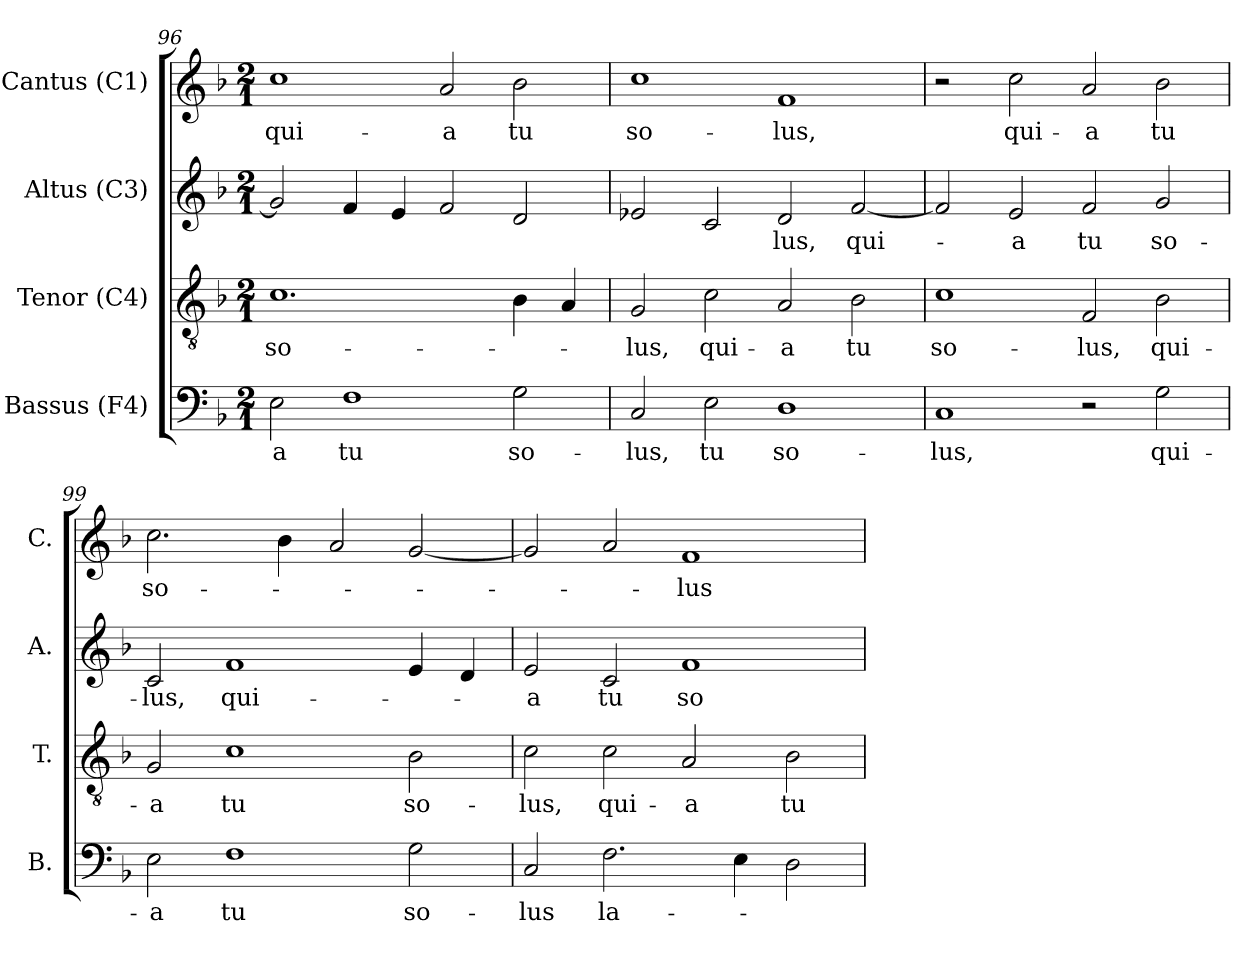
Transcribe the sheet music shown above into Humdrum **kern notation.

**kern	**text	**kern	**text	**kern	**text	**kern	**text
*part4	*part4	*part3	*part3	*part2	*part2	*part1	*part1
*staff4	*staff4	*staff3	*staff3	*staff2	*staff2	*staff1	*staff1
*I"Bassus (F4)	*	*I"Tenor (C4)	*	*I"Altus (C3)	*	*I"Cantus (C1)	*
*I'B.	*	*I'T.	*	*I'A.	*	*I'C.	*
*clefF4	*	*clefGv2	*	*clefG2	*	*clefG2	*
*	*	*ITrd7c12	*	*ITrd7c12	*	*ITrd7c12	*
*k[b-]	*	*k[b-]	*	*k[b-]	*	*k[b-]	*
*F:	*	*F:	*	*F:	*	*F:	*
*M2/1	*	*M2/1	*	*M2/1	*	*M2/1	*
=96	=96	=96	=96	=96	=96	=96	=96
!	!LO:LY:b:color=#000000	!	!	!	!	!	!
!	!	!	!LO:LY:b:color=#000000	!	!	!	!
!	!	!	!	!	!	!	!LO:LY:b:color=#000000
2Ei\	-a	1.Ci	so-	2Gi/]	.	1ci	qui-
!	!LO:LY:b:color=#000000	!	!	!	!	!	!
1Fi	tu	.	.	4Fi/	.	.	.
.	.	.	.	4Ei/	.	.	.
!	!	!	!	!	!	!	!LO:LY:b:color=#000000
.	.	.	.	2Fi/	.	2Ai/	-a
!	!LO:LY:b:color=#000000	!	!	!	!	!	!
!	!	!	!	!	!	!	!LO:LY:b:color=#000000
2Gi\	so-	4BB-i\	.	2Di/	.	2B-i\	tu
.	.	4AAi/	.	.	.	.	.
=97	=97	=97	=97	=97	=97	=97	=97
!	!LO:LY:b:color=#000000	!	!	!	!	!	!
!	!	!	!LO:LY:b:color=#000000	!	!	!	!
!	!	!	!	!	!	!	!LO:LY:b:color=#000000
2Ci/	-lus,	2GGi/	-lus,	2E-Xi/	.	1ci	so-
!	!LO:LY:b:color=#000000	!	!	!	!	!	!
!	!	!	!LO:LY:b:color=#000000	!	!	!	!
2Ei\	tu	2Ci\	qui-	2Ci/	.	.	.
!	!LO:LY:b:color=#000000	!	!	!	!	!	!
!	!	!	!LO:LY:b:color=#000000	!	!	!	!
!	!	!	!	!	!LO:LY:b:color=#000000	!	!
!	!	!	!	!	!	!	!LO:LY:b:color=#000000
1Di	so-	2AAi/	-a	2Di/	-lus,	1Fi	-lus,
!	!	!	!LO:LY:b:color=#000000	!	!	!	!
!	!	!	!	!	!LO:LY:b:color=#000000	!	!
.	.	2BB-i\	tu	[2Fi/	qui-	.	.
=98	=98	=98	=98	=98	=98	=98	=98
!	!LO:LY:b:color=#000000	!	!	!	!	!	!
!	!	!	!LO:LY:b:color=#000000	!	!	!	!
1Ci	-lus,	1Ci	so-	2Fi/]	.	2r	.
!	!	!	!	!	!LO:LY:b:color=#000000	!	!
!	!	!	!	!	!	!	!LO:LY:b:color=#000000
.	.	.	.	2Ei/	-a	2ci\	qui-
!	!	!	!LO:LY:b:color=#000000	!	!	!	!
!	!	!	!	!	!LO:LY:b:color=#000000	!	!
!	!	!	!	!	!	!	!LO:LY:b:color=#000000
2r	.	2FFi/	-lus,	2Fi/	tu	2Ai/	-a
!	!LO:LY:b:color=#000000	!	!	!	!	!	!
!	!	!	!LO:LY:b:color=#000000	!	!	!	!
!	!	!	!	!	!LO:LY:b:color=#000000	!	!
!	!	!	!	!	!	!	!LO:LY:b:color=#000000
2Gi\	qui-	2BB-i\	qui-	2Gi/	so-	2B-i\	tu
!!LO:LB:g=z
=99	=99	=99	=99	=99	=99	=99	=99
!	!LO:LY:b:color=#000000	!	!	!	!	!	!
!	!	!	!LO:LY:b:color=#000000	!	!	!	!
!	!	!	!	!	!LO:LY:b:color=#000000	!	!
!	!	!	!	!	!	!	!LO:LY:b:color=#000000
2Ei\	-a	2GGi/	-a	2Ci/	-lus,	2.ci\	so-
!	!LO:LY:b:color=#000000	!	!	!	!	!	!
!	!	!	!LO:LY:b:color=#000000	!	!	!	!
!	!	!	!	!	!LO:LY:b:color=#000000	!	!
1Fi	tu	1Ci	tu	1Fi	qui-	.	.
.	.	.	.	.	.	4B-i\	.
.	.	.	.	.	.	2Ai/	.
!	!LO:LY:b:color=#000000	!	!	!	!	!	!
!	!	!	!LO:LY:b:color=#000000	!	!	!	!
2Gi\	so-	2BB-i\	so-	4Ei/	.	[2Gi/	.
.	.	.	.	4Di/	.	.	.
=100	=100	=100	=100	=100	=100	=100	=100
!	!LO:LY:b:color=#000000	!	!	!	!	!	!
!	!	!	!LO:LY:b:color=#000000	!	!	!	!
!	!	!	!	!	!LO:LY:b:color=#000000	!	!
2Ci/	-lus	2Ci\	-lus,	2Ei/	-a	2Gi/]	.
!	!LO:LY:b:color=#000000	!	!	!	!	!	!
!	!	!	!LO:LY:b:color=#000000	!	!	!	!
!	!	!	!	!	!LO:LY:b:color=#000000	!	!
2.Fi\	la-	2Ci\	qui-	2Ci/	tu	2Ai/	.
!	!	!	!LO:LY:b:color=#000000	!	!	!	!
!	!	!	!	!	!LO:LY:b:color=#000000	!	!
!	!	!	!	!	!	!	!LO:LY:b:color=#000000
.	.	2AAi/	-a	1Fi	so-	1Fi	-lus
4Ei\	.	.	.	.	.	.	.
!	!	!	!LO:LY:b:color=#000000	!	!	!	!
2Di\	.	2BB-i\	tu	.	.	.	.
=	=	=	=	=	=	=	=
*-	*-	*-	*-	*-	*-	*-	*-
